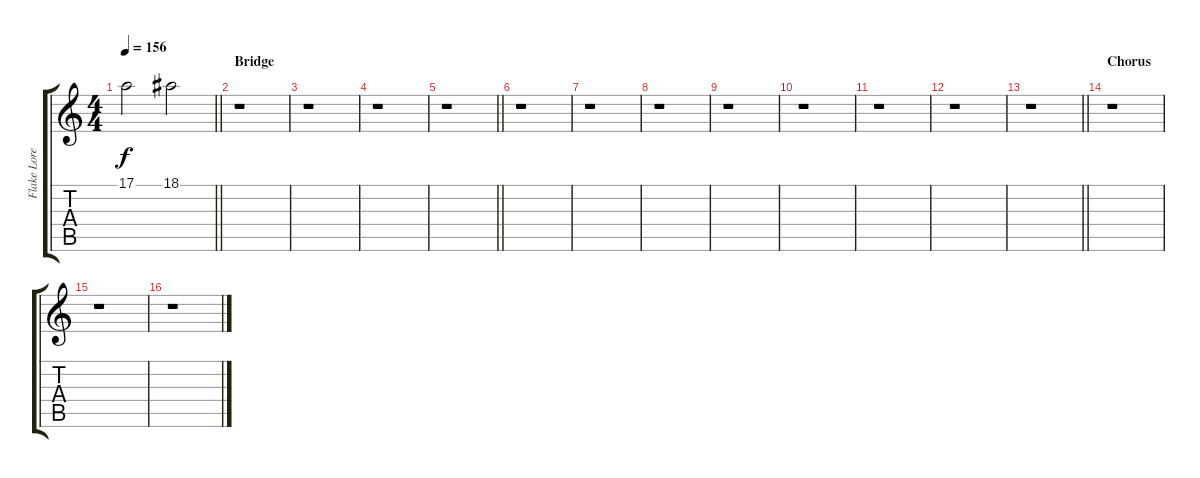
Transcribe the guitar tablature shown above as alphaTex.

\track ("Flake Lorenz" "Flake Lore") {instrument electricpiano1}
\staff {score tabs}
\tuning (E4 B3 G3 D3 A2 D2) {hide}
\ts (4 4)
\tempo 156
\clef g2
\barLineRight lightlight
\ks c
17.1.2{dy f} 18.1.2 |
\section ("" "Bridge")
r.1 |
r.1 |
r.1 |
\barLineRight lightlight
r.1 |
r.1 |
r.1 |
r.1 |
r.1 |
r.1 |
r.1 |
r.1 |
\barLineRight lightlight
r.1 |
\section ("" "Chorus")
r.1 |
r.1 |
r.1
